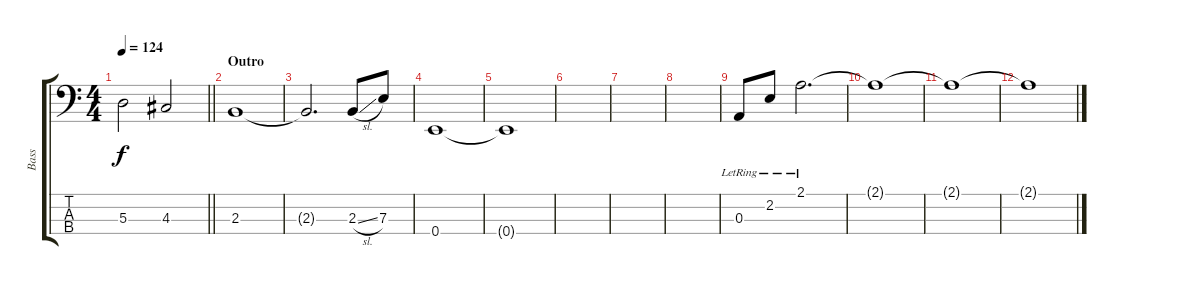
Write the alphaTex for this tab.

\track ("Bass" "Bass") {instrument electricbassfinger}
\staff {score tabs}
\tuning (G2 D2 A1 E1) {hide}
\ts (4 4)
\tempo 124
\clef f4
\barLineRight lightlight
\ks c
5.3.2{dy f} 4.3.2 |
\section ("" "Outro")
2.3.1 |
2.3{t}.2{d} 2.3{sl}.8 7.3.8 |
0.4.1 |
0.4{t}.1 |
|
|
|
0.3{lr}.8 2.2{lr}.8 2.1{lr}.2{d} |
2.1{t}.1 |
2.1{t}.1 |
2.1{t}.1
